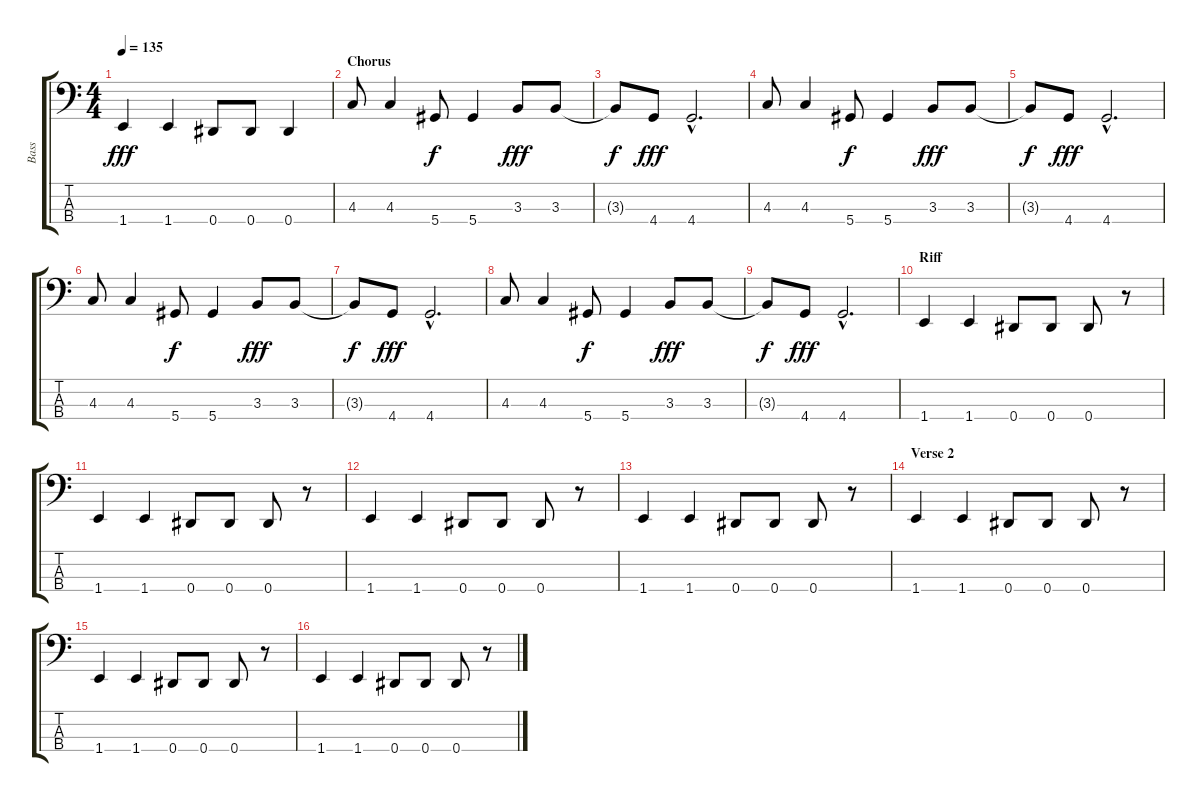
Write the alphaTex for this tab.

\track ("Bass" "Bass") {instrument electricbassfinger}
\staff {score tabs}
\tuning (Gb2 Db2 Ab1 Eb1) {hide}
\ts (4 4)
\tempo 135
\clef f4
\ks c
1.4.4{dy fff} 1.4.4 0.4.8 0.4.8 0.4.4 |
\section ("" "Chorus")
4.3.8 4.3.4 5.4.8{dy f} 5.4.4 3.3.8{dy fff} 3.3.8 |
3.3{t}.8{dy f} 4.4.8{dy fff} 4.4{hac}.2{d} |
4.3.8 4.3.4 5.4.8{dy f} 5.4.4 3.3.8{dy fff} 3.3.8 |
3.3{t}.8{dy f} 4.4.8{dy fff} 4.4{hac}.2{d} |
4.3.8 4.3.4 5.4.8{dy f} 5.4.4 3.3.8{dy fff} 3.3.8 |
3.3{t}.8{dy f} 4.4.8{dy fff} 4.4{hac}.2{d} |
4.3.8 4.3.4 5.4.8{dy f} 5.4.4 3.3.8{dy fff} 3.3.8 |
3.3{t}.8{dy f} 4.4.8{dy fff} 4.4{hac}.2{d} |
\section ("" "Riff")
1.4.4 1.4.4 0.4.8 0.4.8 0.4.8 r.8 |
1.4.4 1.4.4 0.4.8 0.4.8 0.4.8 r.8 |
1.4.4 1.4.4 0.4.8 0.4.8 0.4.8 r.8 |
1.4.4 1.4.4 0.4.8 0.4.8 0.4.8 r.8 |
\section ("" "Verse 2")
1.4.4 1.4.4 0.4.8 0.4.8 0.4.8 r.8 |
1.4.4 1.4.4 0.4.8 0.4.8 0.4.8 r.8 |
1.4.4 1.4.4 0.4.8 0.4.8 0.4.8 r.8
